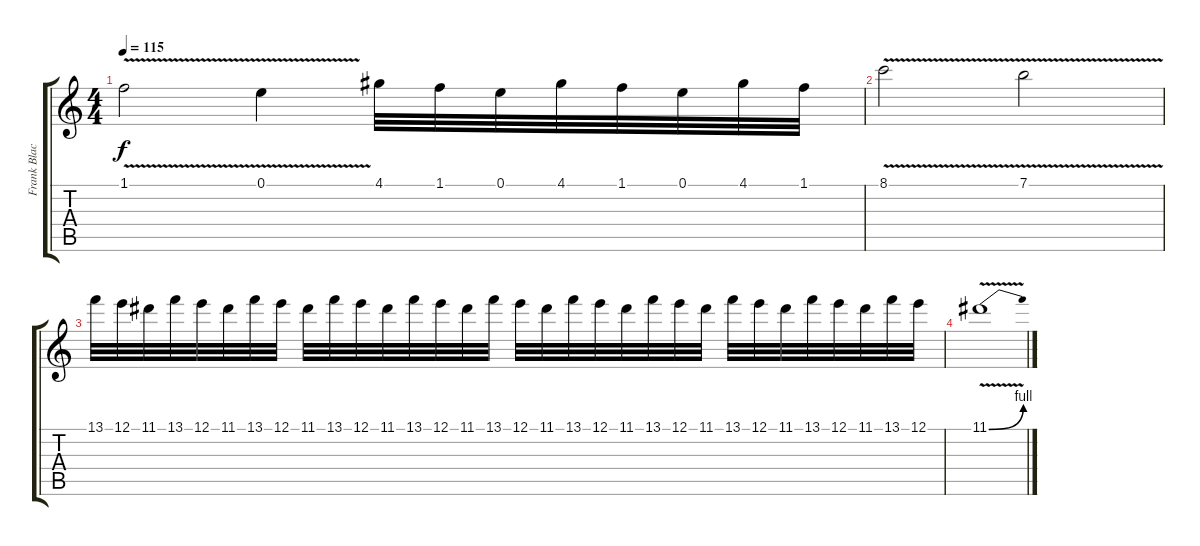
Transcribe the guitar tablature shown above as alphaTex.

\track ("Frank Blackfire (Lead guitar)" "Frank Blac") {instrument overdrivenguitar}
\staff {score tabs}
\tuning (E4 B3 G3 D3 A2 E2) {hide}
\ts (4 4)
\tempo 115
\clef g2
\ks c
1.1{v}.2{dy f} 0.1{v}.4 4.1.32 1.1.32 0.1.32 4.1.32 1.1.32 0.1.32 4.1.32 1.1.32 |
8.1{v}.2 7.1{v}.2 |
13.1.32 12.1.32 11.1.32 13.1.32 12.1.32 11.1.32 13.1.32 12.1.32 11.1.32 13.1.32 12.1.32 11.1.32 13.1.32 12.1.32 11.1.32 13.1.32 12.1.32 11.1.32 13.1.32 12.1.32 11.1.32 13.1.32 12.1.32 11.1.32 13.1.32 12.1.32 11.1.32 13.1.32 12.1.32 11.1.32 13.1.32 12.1.32 |
11.1{be (bend 0 0 60 4) v}.1
